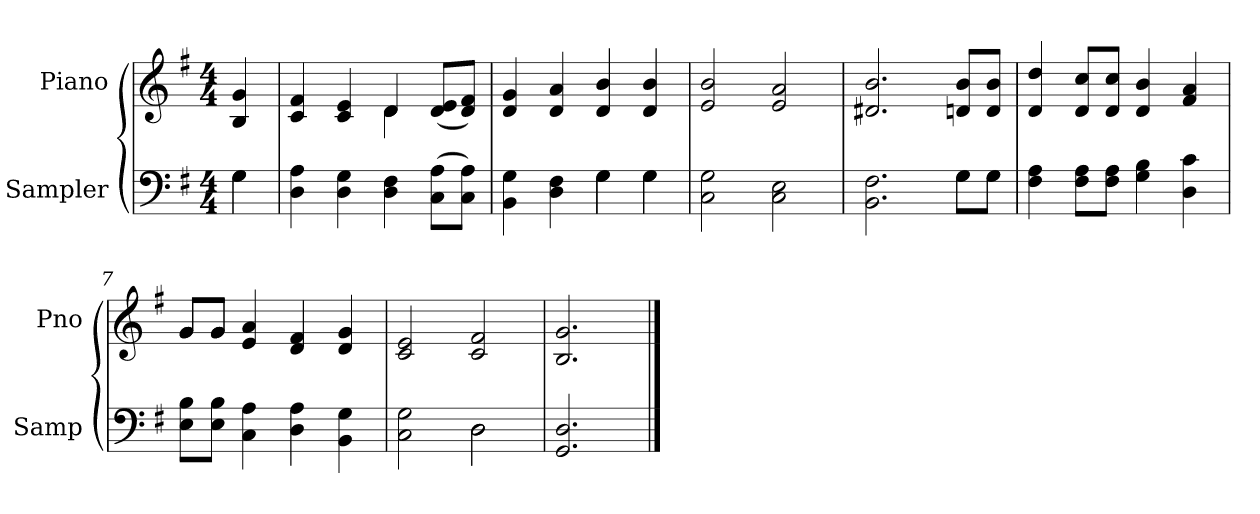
**kern	**kern
*part2	*part1
*staff2	*staff1
*I"Sampler	*I"Piano
*I'Samp	*I'Pno
*clefF4	*clefG2
*k[f#]	*k[f#]
*G:	*G:
*M4/4	*M4/4
=1	=1
*^	*
4G\	4G	4B 4g
*v	*v	*
=2	=2
*	*^
4D 4A	4c 4f#	2ryy
4D 4G	4c 4e	.
4D 4F#	4d/	4d
(8C\ 8A\L	(8d/ 8e/L	4ryy
8C\ 8A\J)	8d/ 8f#/J)	.
*	*v	*v
=3	=3
*^	*
4BB 4G	2ryy	4d 4g
4D 4F#	.	4d 4a
4G\	4G	4d 4b
4G\	4G	4d 4b
*v	*v	*
=4	=4
2C 2G	2e 2b
2C 2E	2e 2a
=5	=5
*^	*
2.BB 2.F#	2.ryy	2.d#X 2.b
8G\L	8G\L	8dn/ 8b/L
8G\J	8G\J	8d/ 8b/J
*v	*v	*
=6	=6
4F# 4A	4d 4dd
8F#\ 8A\L	8d/ 8cc/L
8F#\ 8A\J	8d/ 8cc/J
4G 4B	4d 4b
4D 4c	4f# 4a
=7	=7
*	*^
8E\ 8B\L	8g/L	8g/L
8E\ 8B\J	8g/J	8g/J
4C 4A	4e 4a	2.ryy
4D 4A	4d 4f#	.
4BB 4G	4d 4g	.
*	*v	*v
=8	=8
*^	*
2C 2G	2ryy	2c 2e
2D\	2D	2c 2f#
*v	*v	*
=9	=9
2.GG 2.D	2.B 2.g
==	==
*-	*-
